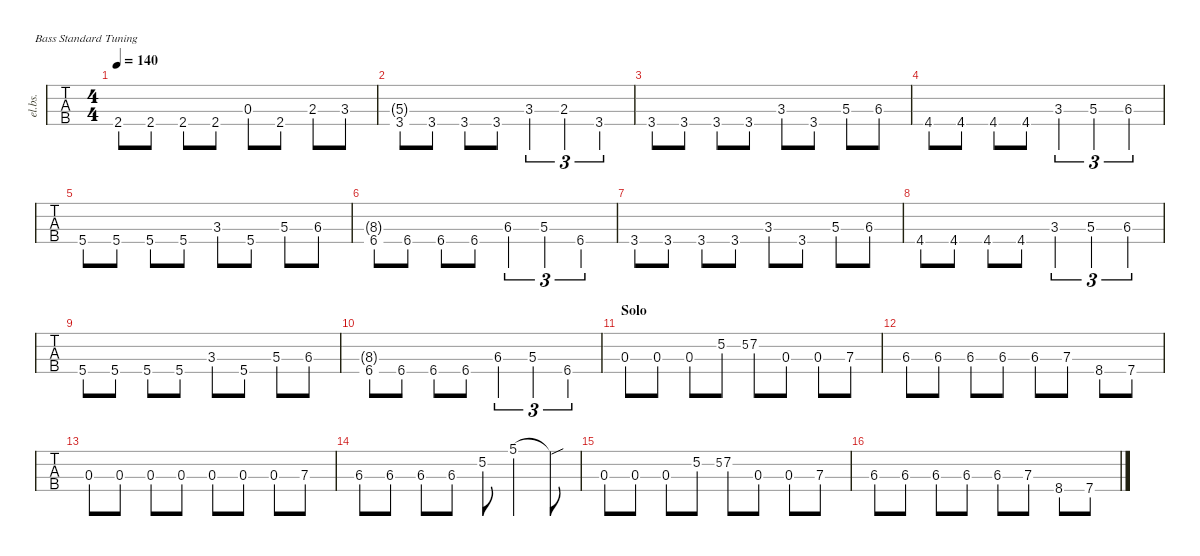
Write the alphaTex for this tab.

\defaultSystemsLayout 4
\hideDynamics
\bracketExtendMode nobrackets
\otherSystemsTrackNameOrientation horizontal
\track ("Bass" "el.bs.") {multiBarRest instrument electricbassfinger}
\staff {tabs}
\tuning (G2 D2 A1 E1)
\ts (4 4)
\tempo 140
\clef f4
\ks c
2.4{ac acc #}.8{dy mf} 2.4{acc #}.8 2.4{acc #}.8 2.4{acc #}.8 0.3.8 2.4{acc #}.8 2.3.8 3.3.8 |
(3.4{ac} 5.3{g}).8 3.4.8 3.4.8 3.4.8 3.3.4{tu (3 2)} 2.3.4{tu (3 2)} 3.4.4{tu (3 2)} |
3.4{ac}.8 3.4.8 3.4.8 3.4.8 3.3.8 3.4.8 5.3.8 6.3{acc #}.8 |
4.4{ac acc #}.8 4.4{acc #}.8 4.4{acc #}.8 4.4{acc #}.8 3.3.4{tu (3 2)} 5.3.4{tu (3 2)} 6.3{acc #}.4{tu (3 2)} |
5.4{ac}.8 5.4.8 5.4.8 5.4.8 3.3.8 5.4.8 5.3.8 6.3{acc #}.8 |
(6.4{ac acc #} 8.3{g}).8 6.4{acc #}.8 6.4{acc #}.8 6.4{acc #}.8 6.3{acc #}.4{tu (3 2)} 5.3.4{tu (3 2)} 6.4{acc #}.4{tu (3 2)} |
3.4{ac}.8 3.4.8 3.4.8 3.4.8 3.3.8 3.4.8 5.3.8 6.3{acc #}.8 |
4.4{ac acc #}.8 4.4{acc #}.8 4.4{acc #}.8 4.4{acc #}.8 3.3.4{tu (3 2)} 5.3.4{tu (3 2)} 6.3{acc #}.4{tu (3 2)} |
5.4{ac}.8 5.4.8 5.4.8 5.4.8 3.3.8 5.4.8 5.3.8 6.3{acc #}.8 |
(6.4{ac acc #} 8.3{g}).8 6.4{acc #}.8 6.4{acc #}.8 6.4{acc #}.8 6.3{acc #}.4{tu (3 2)} 5.3.4{tu (3 2)} 6.4{acc #}.4{tu (3 2)} |
\section ("" "Solo")
0.3.8 0.3.8 0.3.8 5.2.8 5.2.8{gr} 7.2.8 0.3.8 0.3.8 7.3.8 |
6.3{acc #}.8 6.3{acc #}.8 6.3{acc #}.8 6.3{acc #}.8 6.3{acc #}.8 7.3.8 8.4.8 7.4.8 |
0.3.8 0.3.8 0.3.8 0.3.8 0.3.8 0.3.8 0.3.8 7.3.8 |
6.3{acc #}.8 6.3{acc #}.8 6.3{acc #}.8 6.3{acc #}.8 5.2.8 5.1.4 5.1{sou t}.8 |
0.3.8 0.3.8 0.3.8 5.2.8 5.2.8{gr} 7.2.8 0.3.8 0.3.8 7.3.8 |
6.3{acc #}.8 6.3{acc #}.8 6.3{acc #}.8 6.3{acc #}.8 6.3{acc #}.8 7.3.8 8.4.8 7.4.8
